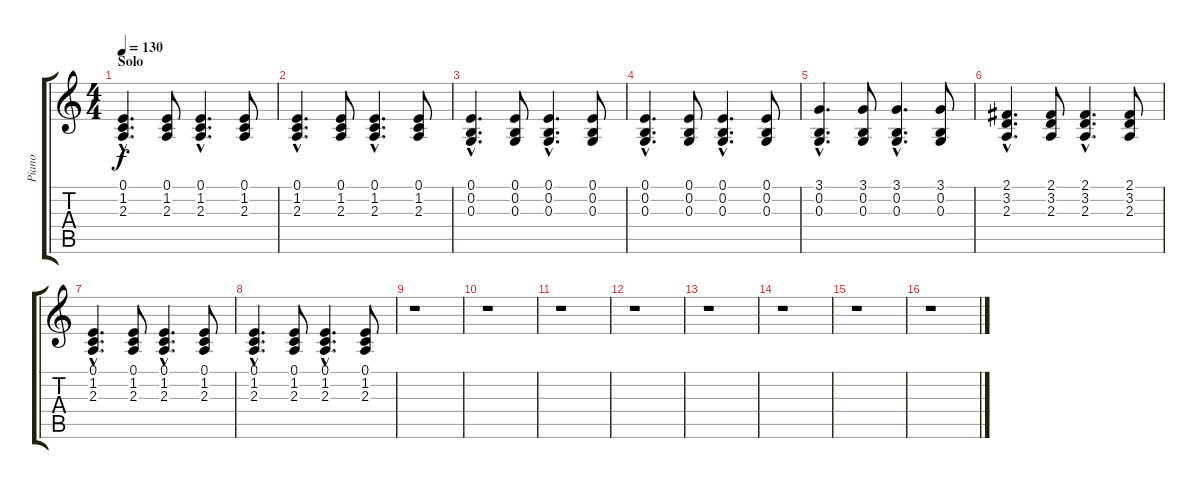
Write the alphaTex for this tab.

\track ("Piano" "Piano") {instrument acousticgrandpiano}
\staff {score tabs}
\tuning (E4 B3 G3 D3 A2 E2) {hide}
\ts (4 4)
\section ("" "Solo")
\tempo 130
\clef g2
\ks c
(0.1{hac} 1.2{hac} 2.3{hac}).4{d dy f} (0.1 1.2 2.3).8 (0.1{hac} 1.2{hac} 2.3{hac}).4{d} (0.1 1.2 2.3).8 |
(0.1{hac} 1.2{hac} 2.3{hac}).4{d} (0.1 1.2 2.3).8 (0.1{hac} 1.2{hac} 2.3{hac}).4{d} (0.1 1.2 2.3).8 |
(0.1{hac} 0.2{hac} 0.3{hac}).4{d} (0.1 0.2 0.3).8 (0.1{hac} 0.2{hac} 0.3{hac}).4{d} (0.1 0.2 0.3).8 |
(0.1{hac} 0.2{hac} 0.3{hac}).4{d} (0.1 0.2 0.3).8 (0.1{hac} 0.2{hac} 0.3{hac}).4{d} (0.1 0.2 0.3).8 |
(3.1{hac} 0.2{hac} 0.3{hac}).4{d} (3.1 0.2 0.3).8 (3.1{hac} 0.2{hac} 0.3{hac}).4{d} (3.1 0.2 0.3).8 |
(2.1{hac} 3.2{hac} 2.3{hac}).4{d} (2.1 3.2 2.3).8 (2.1{hac} 3.2{hac} 2.3{hac}).4{d} (2.1 3.2 2.3).8 |
(0.1{hac} 1.2{hac} 2.3{hac}).4{d} (0.1 1.2 2.3).8 (0.1{hac} 1.2{hac} 2.3{hac}).4{d} (0.1 1.2 2.3).8 |
(0.1{hac} 1.2{hac} 2.3{hac}).4{d} (0.1 1.2 2.3).8 (0.1{hac} 1.2{hac} 2.3{hac}).4{d} (0.1 1.2 2.3).8 |
r.1 |
r.1 |
r.1 |
r.1 |
r.1 |
r.1 |
r.1 |
r.1
